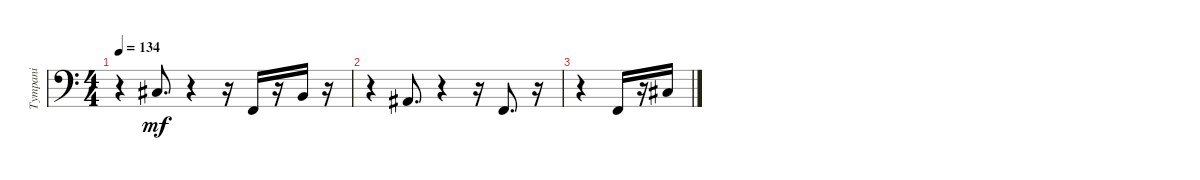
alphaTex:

\track ("Tympani" "Tympani") {instrument timpani}
\staff {score}
\tuning (E4 B3 G3 D3 A2 E2 B1) {hide}
\ts (4 4)
\tempo 134
\clef f4
\ks c
r.4{dy mf} 4.5.8{d} r.4 r.16 1.6.16 r.16 2.5.16 r.16 |
r.4 1.5.8{d} r.4 r.16 1.6.8{d} r.16 |
r.4 1.6.16 r.16 4.5.16
